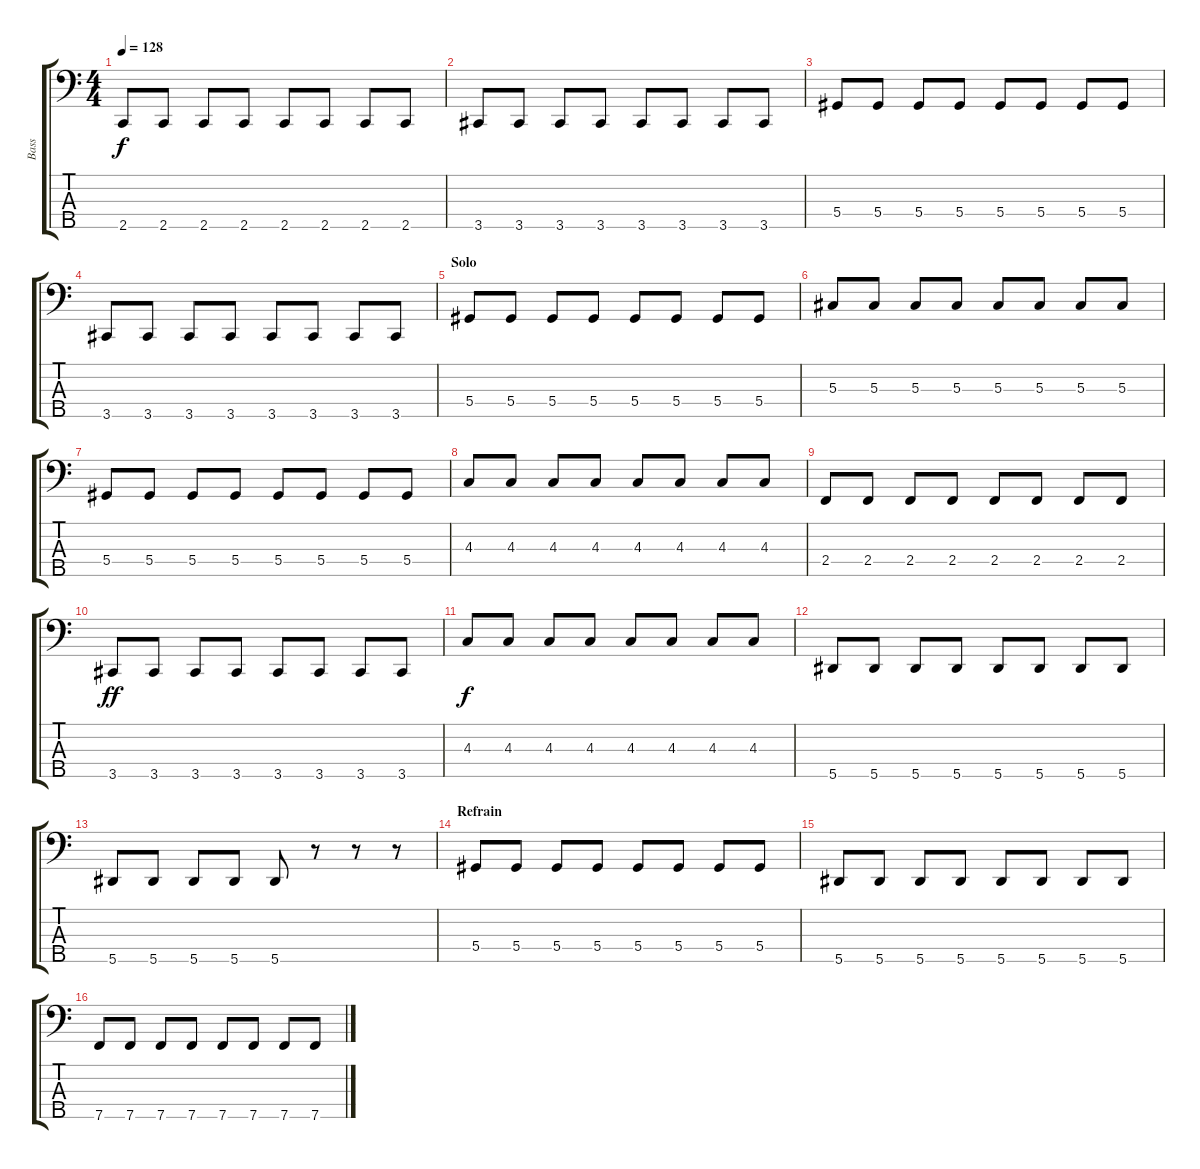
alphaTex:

\track ("Bass" "Bass") {instrument electricbassfinger}
\staff {score tabs}
\tuning (Gb2 Db2 Ab1 Eb1 Bb0) {hide}
\ts (4 4)
\tempo 128
\clef f4
\ks c
2.5.8{dy f} 2.5.8 2.5.8 2.5.8 2.5.8 2.5.8 2.5.8 2.5.8 |
3.5.8 3.5.8 3.5.8 3.5.8 3.5.8 3.5.8 3.5.8 3.5.8 |
5.4.8 5.4.8 5.4.8 5.4.8 5.4.8 5.4.8 5.4.8 5.4.8 |
3.5.8 3.5.8 3.5.8 3.5.8 3.5.8 3.5.8 3.5.8 3.5.8 |
\section ("" "Solo")
5.4.8 5.4.8 5.4.8 5.4.8 5.4.8 5.4.8 5.4.8 5.4.8 |
5.3.8 5.3.8 5.3.8 5.3.8 5.3.8 5.3.8 5.3.8 5.3.8 |
5.4.8 5.4.8 5.4.8 5.4.8 5.4.8 5.4.8 5.4.8 5.4.8 |
4.3.8 4.3.8 4.3.8 4.3.8 4.3.8 4.3.8 4.3.8 4.3.8 |
2.4.8 2.4.8 2.4.8 2.4.8 2.4.8 2.4.8 2.4.8 2.4.8 |
3.5.8{dy ff} 3.5.8 3.5.8 3.5.8 3.5.8 3.5.8 3.5.8 3.5.8 |
4.3.8{dy f} 4.3.8 4.3.8 4.3.8 4.3.8 4.3.8 4.3.8 4.3.8 |
5.5.8 5.5.8 5.5.8 5.5.8 5.5.8 5.5.8 5.5.8 5.5.8 |
5.5.8 5.5.8 5.5.8 5.5.8 5.5.8 r.8 r.8 r.8 |
\section ("" "Refrain")
5.4.8 5.4.8 5.4.8 5.4.8 5.4.8 5.4.8 5.4.8 5.4.8 |
5.5.8 5.5.8 5.5.8 5.5.8 5.5.8 5.5.8 5.5.8 5.5.8 |
7.5.8 7.5.8 7.5.8 7.5.8 7.5.8 7.5.8 7.5.8 7.5.8
